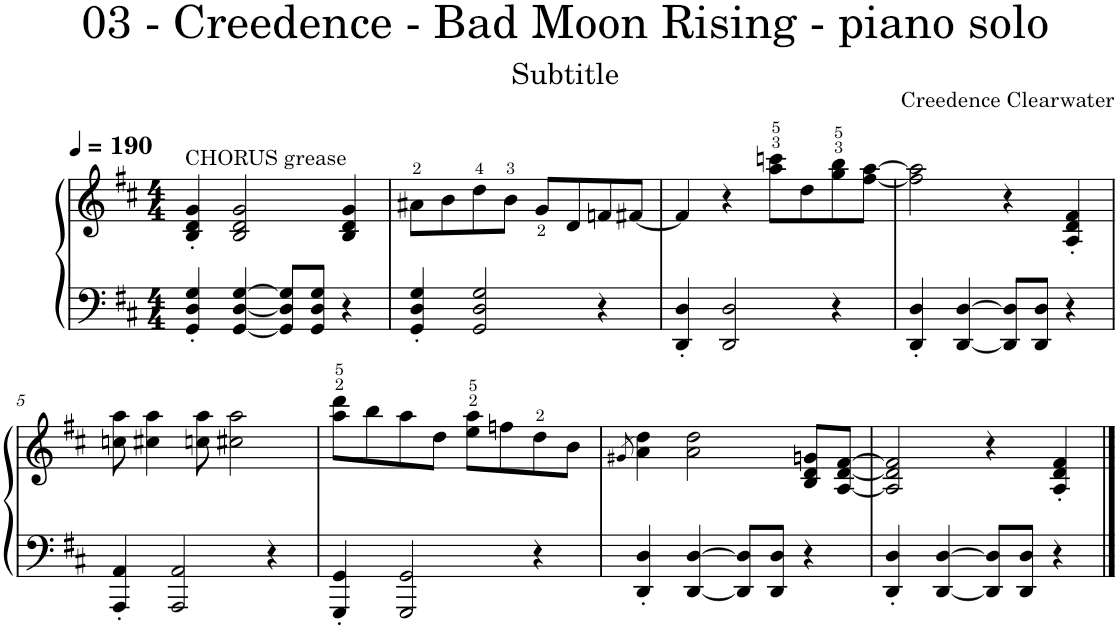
**kern	**kern
*part1	*part1
*staff2	*staff1
*I"Piano	*
*I'Pno.	*
*clefF4	*clefG2
*k[f#c#]	*k[f#c#]
*M4/4	*M4/4
*MM190	*MM190
=1	=1
!	!LO:TX:a:t=CHORUS grease
4GG/' 4D/' 4G/'	4B/' 4d/' 4g/'
[4GG/ [4D/ [4G/	2B/ 2d/ 2g/
8GG/] 8D/] 8G/]L	.
8GG/ 8D/ 8G/J	.
4r	4B/ 4d/ 4g/
=2	=2
4GG/' 4D/' 4G/'	8a#X\L
.	8b\
2GG/ 2D/ 2G/	8dd\
.	8b\J
.	8g/L
.	8d/
4r	8fn/
.	[8f#X/J
=3	=3
4DD/' 4D/'	4f#/]
2DD/ 2D/	4r
.	8aa\ 8cccn\L
.	8dd\
4r	8gg\ 8bb\
.	[8ff#\ [8aa\J
=4	=4
4DD/' 4D/'	2ff#\] 2aa\]
[4DD/ [4D/	.
8DD/] 8D/]L	4r
8DD/ 8D/J	.
4r	4A/' 4d/' 4f#/'
!!LO:LB:g=z
=5	=5
4AAA/' 4AA/'	8ccn\ 8aa\
.	4cc#X\ 4aa\
2AAA/ 2AA/	.
.	8ccn\ 8aa\
.	2cc#X\ 2aa\
4r	.
=6	=6
4GGG/' 4GG/'	8aa\ 8ddd\L
.	8bb\
2GGG/ 2GG/	8aa\
.	8dd\J
.	8ee\ 8aa\L
.	8ffn\
4r	8dd\
.	8b\J
=7	=7
.	8qg#X/
4DD/' 4D/'	4a\ 4dd\
[4DD/ [4D/	2a\ 2dd\
8DD/] 8D/]L	.
8DD/ 8D/J	.
4r	8B/ 8d/ 8gn/L
.	[8A/ [8d/ [8f#/J
=8	=8
4DD/' 4D/'	2A/] 2d/] 2f#/]
[4DD/ [4D/	.
8DD/] 8D/]L	4r
8DD/ 8D/J	.
4r	4A/' 4d/' 4f#/'
==	==
*-	*-
